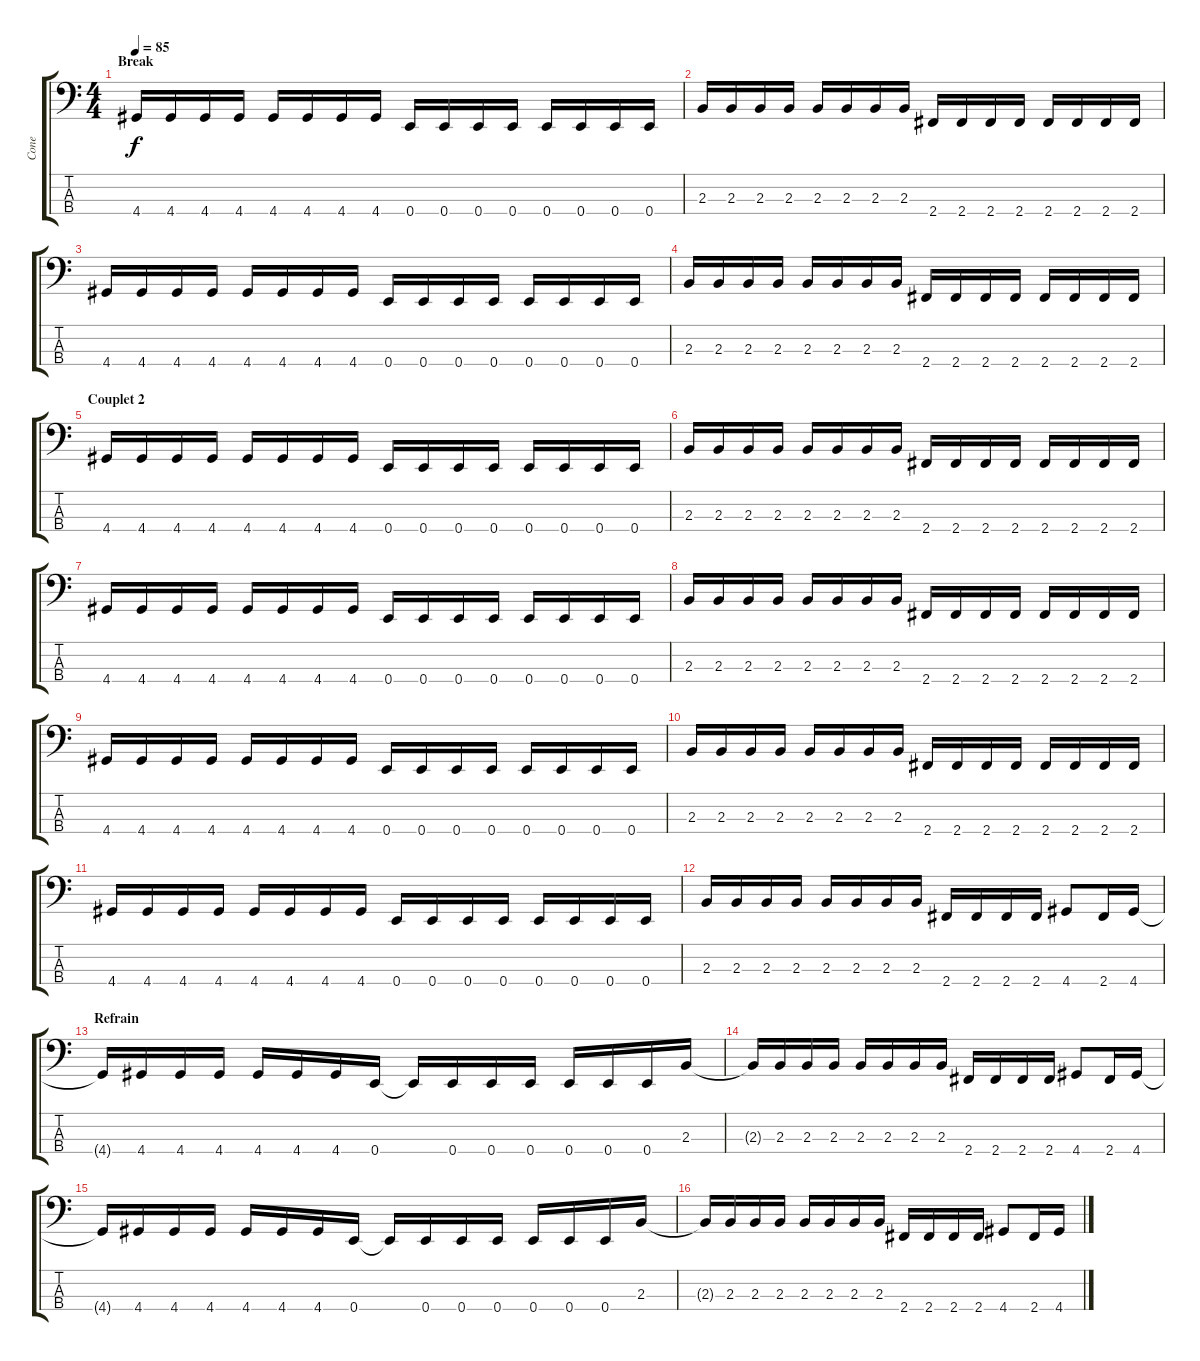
\track ("Cone" "Cone") {instrument electricbasspick}
\staff {score tabs}
\tuning (G2 D2 A1 E1) {hide}
\ts (4 4)
\section ("" "Break")
\tempo 85
\clef f4
\ks c
4.4.16{dy f} 4.4.16 4.4.16 4.4.16 4.4.16 4.4.16 4.4.16 4.4.16 0.4.16 0.4.16 0.4.16 0.4.16 0.4.16 0.4.16 0.4.16 0.4.16 |
2.3.16 2.3.16 2.3.16 2.3.16 2.3.16 2.3.16 2.3.16 2.3.16 2.4.16 2.4.16 2.4.16 2.4.16 2.4.16 2.4.16 2.4.16 2.4.16 |
4.4.16 4.4.16 4.4.16 4.4.16 4.4.16 4.4.16 4.4.16 4.4.16 0.4.16 0.4.16 0.4.16 0.4.16 0.4.16 0.4.16 0.4.16 0.4.16 |
2.3.16 2.3.16 2.3.16 2.3.16 2.3.16 2.3.16 2.3.16 2.3.16 2.4.16 2.4.16 2.4.16 2.4.16 2.4.16 2.4.16 2.4.16 2.4.16 |
\section ("" "Couplet 2")
4.4.16 4.4.16 4.4.16 4.4.16 4.4.16 4.4.16 4.4.16 4.4.16 0.4.16 0.4.16 0.4.16 0.4.16 0.4.16 0.4.16 0.4.16 0.4.16 |
2.3.16 2.3.16 2.3.16 2.3.16 2.3.16 2.3.16 2.3.16 2.3.16 2.4.16 2.4.16 2.4.16 2.4.16 2.4.16 2.4.16 2.4.16 2.4.16 |
4.4.16 4.4.16 4.4.16 4.4.16 4.4.16 4.4.16 4.4.16 4.4.16 0.4.16 0.4.16 0.4.16 0.4.16 0.4.16 0.4.16 0.4.16 0.4.16 |
2.3.16 2.3.16 2.3.16 2.3.16 2.3.16 2.3.16 2.3.16 2.3.16 2.4.16 2.4.16 2.4.16 2.4.16 2.4.16 2.4.16 2.4.16 2.4.16 |
4.4.16 4.4.16 4.4.16 4.4.16 4.4.16 4.4.16 4.4.16 4.4.16 0.4.16 0.4.16 0.4.16 0.4.16 0.4.16 0.4.16 0.4.16 0.4.16 |
2.3.16 2.3.16 2.3.16 2.3.16 2.3.16 2.3.16 2.3.16 2.3.16 2.4.16 2.4.16 2.4.16 2.4.16 2.4.16 2.4.16 2.4.16 2.4.16 |
4.4.16 4.4.16 4.4.16 4.4.16 4.4.16 4.4.16 4.4.16 4.4.16 0.4.16 0.4.16 0.4.16 0.4.16 0.4.16 0.4.16 0.4.16 0.4.16 |
2.3.16 2.3.16 2.3.16 2.3.16 2.3.16 2.3.16 2.3.16 2.3.16 2.4.16 2.4.16 2.4.16 2.4.16 4.4.8 2.4.16 4.4.16 |
\section ("" "Refrain")
4.4{t}.16 4.4.16 4.4.16 4.4.16 4.4.16 4.4.16 4.4.16 0.4.16 0.4{t}.16 0.4.16 0.4.16 0.4.16 0.4.16 0.4.16 0.4.16 2.3.16 |
2.3{t}.16 2.3.16 2.3.16 2.3.16 2.3.16 2.3.16 2.3.16 2.3.16 2.4.16 2.4.16 2.4.16 2.4.16 4.4.8 2.4.16 4.4.16 |
4.4{t}.16 4.4.16 4.4.16 4.4.16 4.4.16 4.4.16 4.4.16 0.4.16 0.4{t}.16 0.4.16 0.4.16 0.4.16 0.4.16 0.4.16 0.4.16 2.3.16 |
2.3{t}.16 2.3.16 2.3.16 2.3.16 2.3.16 2.3.16 2.3.16 2.3.16 2.4.16 2.4.16 2.4.16 2.4.16 4.4.8 2.4.16 4.4.16
